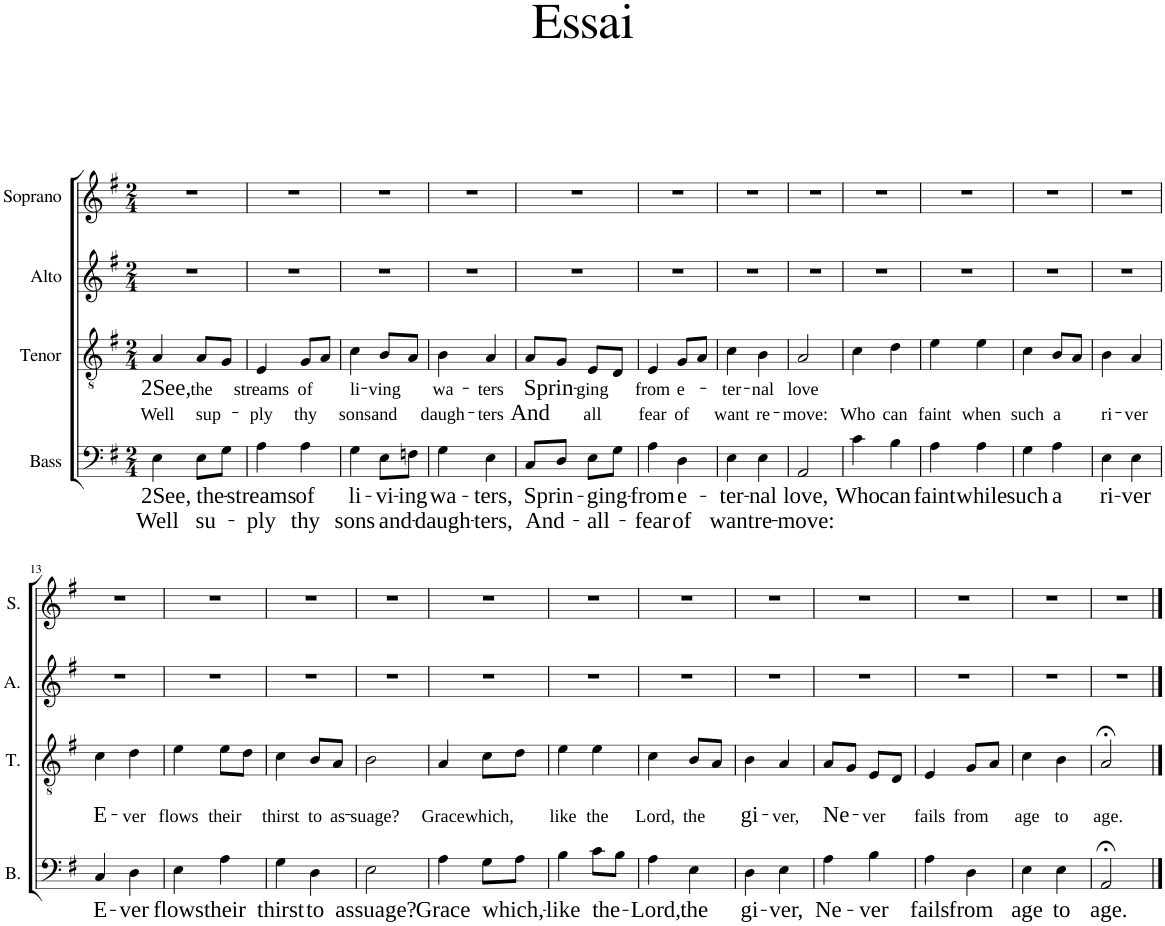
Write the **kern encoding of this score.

**kern	**text	**text	**kern	**text	**text	**kern	**kern
*part4	*part4	*part4	*part3	*part3	*part3	*part2	*part1
*staff4	*staff4	*staff4	*staff3	*staff3	*staff3	*staff2	*staff1
*I"Bass	*	*	*I"Tenor	*	*	*I"Alto	*I"Soprano
*I'B.	*	*	*I'T.	*	*	*I'A.	*I'S.
*clefF4	*	*	*clefGv2	*	*	*clefG2	*clefG2
*k[f#]	*	*	*k[f#]	*	*	*k[f#]	*k[f#]
*M2/4	*	*	*M2/4	*	*	*M2/4	*M2/4
=1	=1	=1	=1	=1	=1	=1	=1
!	!LO:LY:b	!LO:LY:b	!	!LO:LY:b	!LO:LY:b	!	!
4E\	2See,	Well	4A/	2See,	Well	2r	2r
!	!LO:LY:b	!LO:LY:b	!	!LO:LY:b	!LO:LY:b	!	!
8E\L	the-	su-	8A/L	the	sup-	.	.
8G\J	.	.	8G/J	.	.	.	.
=2	=2	=2	=2	=2	=2	=2	=2
!	!LO:LY:b	!LO:LY:b	!	!LO:LY:b	!LO:LY:b	!	!
4A\	-streams	-ply	4E/	streams	-ply	2r	2r
!	!LO:LY:b	!LO:LY:b	!	!LO:LY:b	!LO:LY:b	!	!
4A\	of	thy	8G/L	of	thy	.	.
.	.	.	8A/J	.	.	.	.
=3	=3	=3	=3	=3	=3	=3	=3
!	!LO:LY:b	!LO:LY:b	!	!LO:LY:b	!LO:LY:b	!	!
4G\	li-	sons	4c\	li-	sons	2r	2r
!	!LO:LY:b	!LO:LY:b	!	!LO:LY:b	!LO:LY:b	!	!
8E\L	-vi-	and-	8B/L	-ving	and	.	.
!	!LO:LY:b	!	!	!	!	!	!
8Fn\J	-ing	.	8A/J	.	.	.	.
=4	=4	=4	=4	=4	=4	=4	=4
!	!LO:LY:b	!LO:LY:b	!	!LO:LY:b	!LO:LY:b	!	!
4G\	wa-	-daugh-	4B\	wa-	daugh-	2r	2r
!	!LO:LY:b	!LO:LY:b	!	!LO:LY:b	!LO:LY:b	!	!
4E\	-ters,	-ters,	4A/	-ters	-ters	.	.
=5	=5	=5	=5	=5	=5	=5	=5
!	!LO:LY:b	!LO:LY:b	!	!LO:LY:b	!LO:LY:b	!	!
8C/L	Sprin-	And-	8A/L	Sprin-	And	2r	2r
8D/J	.	.	8G/J	.	.	.	.
!	!LO:LY:b	!LO:LY:b	!	!LO:LY:b	!LO:LY:b	!	!
8E\L	-ging-	-all-	8E/L	-ging	all	.	.
8G\J	.	.	8D/J	.	.	.	.
=6	=6	=6	=6	=6	=6	=6	=6
!	!LO:LY:b	!LO:LY:b	!	!LO:LY:b	!LO:LY:b	!	!
4A\	-from	-fear	4E/	from	fear	2r	2r
!	!LO:LY:b	!LO:LY:b	!	!LO:LY:b	!LO:LY:b	!	!
4D\	e-	of	8G/L	e-	of	.	.
.	.	.	8A/J	.	.	.	.
=7	=7	=7	=7	=7	=7	=7	=7
!	!LO:LY:b	!LO:LY:b	!	!LO:LY:b	!LO:LY:b	!	!
4E\	-ter-	want	4c\	-ter-	want	2r	2r
!	!LO:LY:b	!LO:LY:b	!	!LO:LY:b	!LO:LY:b	!	!
4E\	-nal	re-	4B\	-nal	re-	.	.
=8	=8	=8	=8	=8	=8	=8	=8
!	!LO:LY:b	!LO:LY:b	!	!LO:LY:b	!LO:LY:b	!	!
2AA/	love,	-move:	2A/	love	-move:	2r	2r
=9	=9	=9	=9	=9	=9	=9	=9
!	!LO:LY:b	!	!	!	!LO:LY:b	!	!
4c\	Who	.	4c\	.	Who	2r	2r
!	!LO:LY:b	!	!	!	!LO:LY:b	!	!
4B\	can	.	4d\	.	can	.	.
=10	=10	=10	=10	=10	=10	=10	=10
!	!LO:LY:b	!	!	!	!LO:LY:b	!	!
4A\	faint	.	4e\	.	faint	2r	2r
!	!LO:LY:b	!	!	!	!LO:LY:b	!	!
4A\	while	.	4e\	.	when	.	.
=11	=11	=11	=11	=11	=11	=11	=11
!	!LO:LY:b	!	!	!	!LO:LY:b	!	!
4G\	such	.	4c\	.	such	2r	2r
!	!LO:LY:b	!	!	!	!LO:LY:b	!	!
4A\	a	.	8B/L	.	a	.	.
.	.	.	8A/J	.	.	.	.
=12	=12	=12	=12	=12	=12	=12	=12
!	!LO:LY:b	!	!	!	!LO:LY:b	!	!
4E\	ri-	.	4B\	.	ri-	2r	2r
!	!LO:LY:b	!	!	!	!LO:LY:b	!	!
4E\	-ver	.	4A/	.	-ver	.	.
!!LO:LB:g=z
=13	=13	=13	=13	=13	=13	=13	=13
!	!LO:LY:b	!	!	!	!LO:LY:b	!	!
4C/	E-	.	4c\	.	E-	2r	2r
!	!LO:LY:b	!	!	!	!LO:LY:b	!	!
4D\	-ver	.	4d\	.	-ver	.	.
=14	=14	=14	=14	=14	=14	=14	=14
!	!LO:LY:b	!	!	!	!LO:LY:b	!	!
4E\	flows	.	4e\	.	flows	2r	2r
!	!LO:LY:b	!	!	!	!LO:LY:b	!	!
4A\	their	.	8e\L	.	their	.	.
.	.	.	8d\J	.	.	.	.
=15	=15	=15	=15	=15	=15	=15	=15
!	!LO:LY:b	!	!	!	!LO:LY:b	!	!
4G\	thirst	.	4c\	.	thirst	2r	2r
!	!LO:LY:b	!	!	!	!LO:LY:b	!	!
4D\	to	.	8B/L	.	to	.	.
!	!	!	!	!	!LO:LY:b	!	!
.	.	.	8A/J	.	as-	.	.
=16	=16	=16	=16	=16	=16	=16	=16
!	!LO:LY:b	!	!	!	!LO:LY:b	!	!
2E\	assuage?	.	2B\	.	-suage?	2r	2r
=17	=17	=17	=17	=17	=17	=17	=17
!	!LO:LY:b	!	!	!	!LO:LY:b	!	!
4A\	Grace	.	4A/	.	Grace	2r	2r
!	!LO:LY:b	!	!	!	!LO:LY:b	!	!
8G\L	which,-	.	8c\L	.	which,	.	.
8A\J	.	.	8d\J	.	.	.	.
=18	=18	=18	=18	=18	=18	=18	=18
!	!LO:LY:b	!	!	!	!LO:LY:b	!	!
4B\	-like	.	4e\	.	like	2r	2r
!	!LO:LY:b	!	!	!	!LO:LY:b	!	!
8c\L	the-	.	4e\	.	the	.	.
8B\J	.	.	.	.	.	.	.
=19	=19	=19	=19	=19	=19	=19	=19
!	!LO:LY:b	!	!	!	!LO:LY:b	!	!
4A\	-Lord,	.	4c\	.	Lord,	2r	2r
!	!LO:LY:b	!	!	!	!LO:LY:b	!	!
4E\	the	.	8B/L	.	the	.	.
.	.	.	8A/J	.	.	.	.
=20	=20	=20	=20	=20	=20	=20	=20
!	!LO:LY:b	!	!	!	!LO:LY:b	!	!
4D\	gi-	.	4B\	.	gi-	2r	2r
!	!LO:LY:b	!	!	!	!LO:LY:b	!	!
4E\	-ver,	.	4A/	.	-ver,	.	.
=21	=21	=21	=21	=21	=21	=21	=21
!	!LO:LY:b	!	!	!	!LO:LY:b	!	!
4A\	Ne-	.	8A/L	.	Ne-	2r	2r
.	.	.	8G/J	.	.	.	.
!	!LO:LY:b	!	!	!	!LO:LY:b	!	!
4B\	-ver	.	8E/L	.	-ver	.	.
.	.	.	8D/J	.	.	.	.
=22	=22	=22	=22	=22	=22	=22	=22
!	!LO:LY:b	!	!	!	!LO:LY:b	!	!
4A\	fails	.	4E/	.	fails	2r	2r
!	!LO:LY:b	!	!	!	!LO:LY:b	!	!
4D\	from	.	8G/L	.	from	.	.
.	.	.	8A/J	.	.	.	.
=23	=23	=23	=23	=23	=23	=23	=23
!	!LO:LY:b	!	!	!	!LO:LY:b	!	!
4E\	age	.	4c\	.	age	2r	2r
!	!LO:LY:b	!	!	!	!LO:LY:b	!	!
4E\	to	.	4B\	.	to	.	.
=24	=24	=24	=24	=24	=24	=24	=24
!	!LO:LY:b	!	!	!	!LO:LY:b	!	!
2AA;</	age.	.	2A;</	.	age.	2r	2r
==	==	==	==	==	==	==	==
*-	*-	*-	*-	*-	*-	*-	*-
